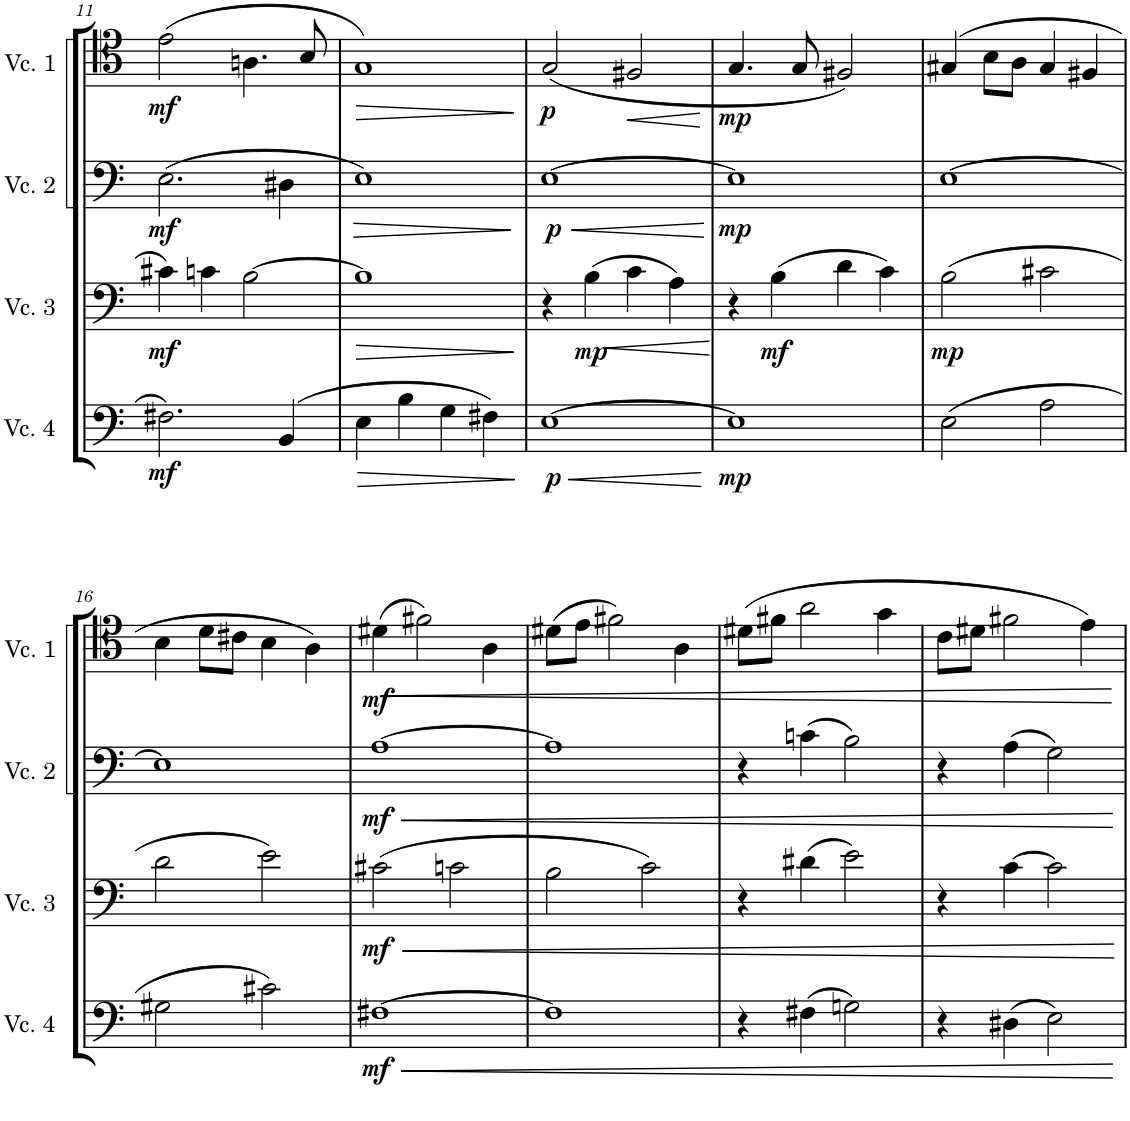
**kern	**dynam	**kern	**dynam	**kern	**dynam	**kern	**dynam
*part4	*part4	*part3	*part3	*part2	*part2	*part1	*part1
*staff4	*staff4	*staff3	*staff3	*staff2	*staff2	*staff1	*staff1
*I"Cello 4	*	*I"Cello 3	*	*I"Cello 2	*	*I"Cello 1	*
!!LO:PB:g=z
*clefF4	*	*clefF4	*	*clefF4	*	*clefC4	*
*k[]	*	*k[]	*	*k[]	*	*k[]	*
*M4/4	*	*M4/4	*	*M4/4	*	*M4/4	*
*met(c)	*	*met(c)	*	*met(c)	*	*met(c)	*
=11	=11	=11	=11	=11	=11	=11	=11
!	!LO:DY:b	!	!LO:DY:b	!	!LO:DY:b	!	!LO:DY:b
2.F#X\	mf	4c#X\	mf	(2.E\	mf	(2e\	mf
.	.	4cn\	.	.	.	.	.
.	.	[2B\	.	.	.	4.An\	.
(4BB/	.	.	.	4D#X\	.	.	.
.	.	.	.	.	.	8B/	.
=12	=12	=12	=12	=12	=12	=12	=12
!	!LO:HP:b	!	!LO:HP:b	!	!LO:HP:b	!	!LO:HP:b
4E\	>	1B]	>	1E)	>	1G)	>
4B\	.	.	.	.	.	.	.
4G\	.	.	.	.	.	.	.
4F#X\)	.	.	.	.	.	.	.
.	]	.	]	.	]	.	]
=13	=13	=13	=13	=13	=13	=13	=13
!	!LO:HP:b	!	!	!	!LO:HP:b	!	!
!	!LO:DY:n=1:b	!	!	!	!LO:DY:n=1:b	!	!LO:DY:b
[1E	< p	4r	.	[1E	< p	(2G/	p
!	!	!	!LO:DY:b	!	!	!	!
.	.	(4B\	mp	.	.	.	.
!	!	!	!LO:HP:b	!	!	!	!LO:HP:b
.	.	4c\	<	.	.	2F#X/	<
.	.	4A\)	.	.	.	.	.
.	[	.	[	.	[	.	[
=14	=14	=14	=14	=14	=14	=14	=14
!	!LO:DY:b	!	!	!	!LO:DY:b	!	!LO:DY:b
1E]	mp	4r	.	1E]	mp	4.G/	mp
!	!	!	!LO:DY:b	!	!	!	!
.	.	(4B\	mf	.	.	.	.
.	.	.	.	.	.	8G/	.
.	.	4d\	.	.	.	2F#X/)	.
.	.	4c\)	.	.	.	.	.
=15	=15	=15	=15	=15	=15	=15	=15
!	!	!	!LO:DY:b	!	!	!	!
(2E\	.	(2B\	mp	[1E	.	(4G#X/	.
.	.	.	.	.	.	8B\L	.
.	.	.	.	.	.	8A\J	.
2A\	.	2c#X\	.	.	.	4G#/	.
.	.	.	.	.	.	4F#X/	.
!!LO:LB:g=z
=16	=16	=16	=16	=16	=16	=16	=16
2G#X\	.	2d\	.	1E]	.	4B\	.
.	.	.	.	.	.	8d\L	.
.	.	.	.	.	.	8c#X\J	.
2c#X\)	.	2e\)	.	.	.	4B\	.
.	.	.	.	.	.	4A\)	.
=17	=17	=17	=17	=17	=17	=17	=17
!	!LO:HP:b	!	!LO:HP:b	!	!LO:HP:b	!	!
!	!LO:DY:n=1:b	!	!LO:DY:n=1:b	!	!LO:DY:n=1:b	!	!LO:DY:b
[1F#X	< mf	(2c#X\	< mf	[1A	< mf	(4d#X\	mf
!	!	!	!	!	!	!	!LO:HP:b
.	.	.	.	.	.	2f#X\)	<
.	.	2cn\	.	.	.	.	.
.	.	.	.	.	.	4A\	.
=18	=18	=18	=18	=18	=18	=18	=18
1F#]	.	2B\	.	1A]	.	(8d#X\L	.
.	.	.	.	.	.	8e\J	.
.	.	.	.	.	.	2f#X\)	.
.	.	2c\)	.	.	.	.	.
.	.	.	.	.	.	4A\	.
=19	=19	=19	=19	=19	=19	=19	=19
4r	.	4r	.	4r	.	(8d#X\L	.
.	.	.	.	.	.	8f#X\J	.
(4F#X\	.	(4d#X\	.	(4cn\	.	2a\	.
2Gn\)	.	2e\)	.	2B\)	.	.	.
.	.	.	.	.	.	4g\	.
=20	=20	=20	=20	=20	=20	=20	=20
4r	.	4r	.	4r	.	8c\L	.
.	.	.	.	.	.	8d#X\J	.
(4D#X\	.	[4c\	.	(4A\	.	2f#X\	.
2E\)	.	2c\]	.	2G\)	.	.	.
.	.	.	.	.	.	4e\)	.
.	[	.	[	.	[	.	[
=	=	=	=	=	=	=	=
*-	*-	*-	*-	*-	*-	*-	*-
